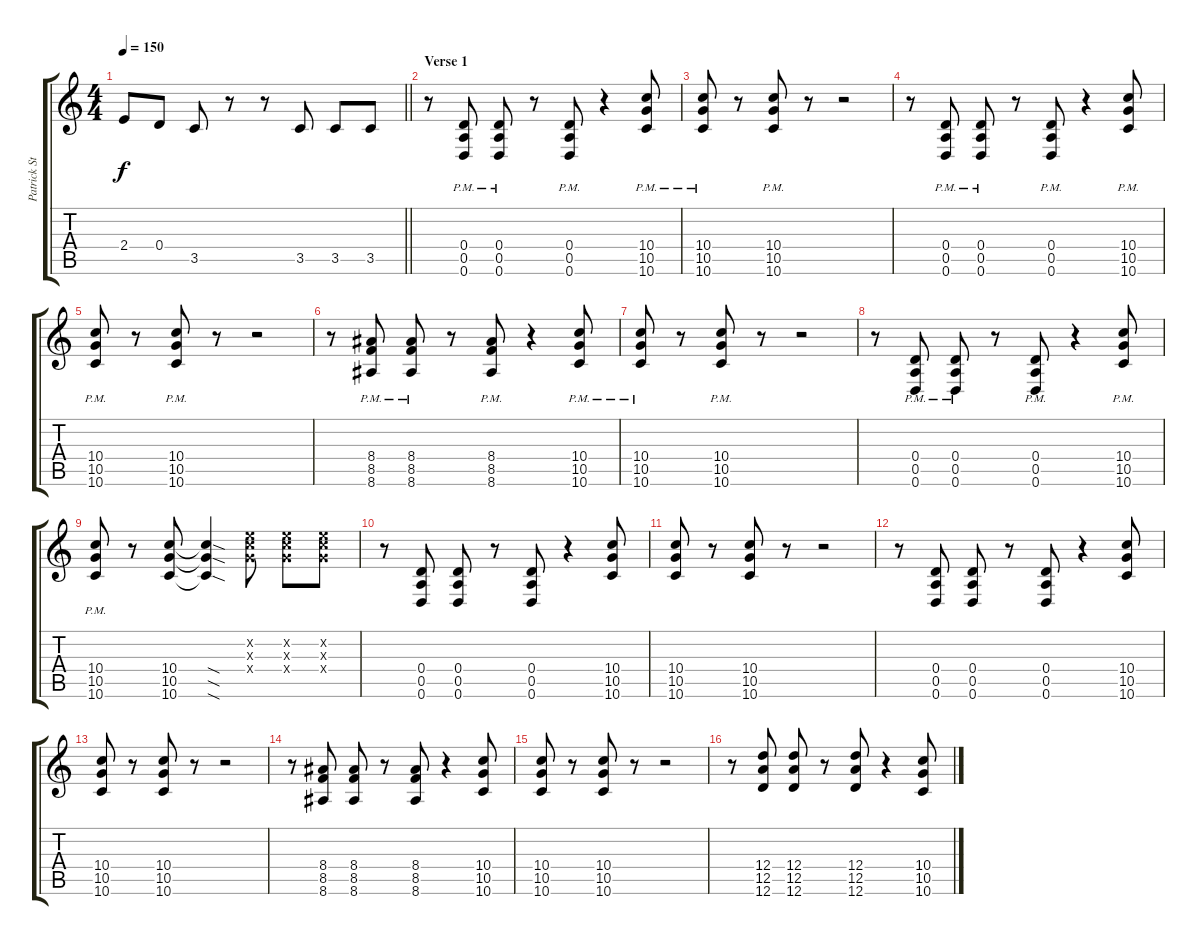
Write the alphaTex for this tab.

\track ("Patrick Stump (Rythmn Guitar)" "Patrick St") {instrument distortionguitar}
\staff {score tabs}
\tuning (E4 B3 G3 D3 A2 D2) {hide}
\ts (4 4)
\tempo 150
\clef g2
\barLineRight lightlight
\ks c
2.4{t}.8{dy f} 0.4.8 3.5.8 r.8 r.8 3.5.8 3.5.8 3.5.8 |
\section ("" "Verse 1")
r.8 (0.4{pm} 0.5{pm} 0.6{pm}).8 (0.4{pm} 0.5{pm} 0.6{pm}).8 r.8 (0.4{pm} 0.5{pm} 0.6{pm}).8 r.4 (10.4{pm} 10.5{pm} 10.6{pm}).8 |
(10.4{pm} 10.5{pm} 10.6{pm}).8 r.8 (10.4{pm} 10.5{pm} 10.6{pm}).8 r.8 r.2 |
r.8 (0.4{pm} 0.5{pm} 0.6{pm}).8 (0.4{pm} 0.5{pm} 0.6{pm}).8 r.8 (0.4{pm} 0.5{pm} 0.6{pm}).8 r.4 (10.4{pm} 10.5{pm} 10.6{pm}).8 |
(10.4{pm} 10.5{pm} 10.6{pm}).8 r.8 (10.4{pm} 10.5{pm} 10.6{pm}).8 r.8 r.2 |
r.8 (8.4{pm} 8.5{pm} 8.6{pm}).8 (8.4{pm} 8.5{pm} 8.6{pm}).8 r.8 (8.4{pm} 8.5{pm} 8.6{pm}).8 r.4 (10.4{pm} 10.5{pm} 10.6{pm}).8 |
(10.4{pm} 10.5{pm} 10.6{pm}).8 r.8 (10.4{pm} 10.5{pm} 10.6{pm}).8 r.8 r.2 |
r.8 (0.4{pm} 0.5{pm} 0.6{pm}).8 (0.4{pm} 0.5{pm} 0.6{pm}).8 r.8 (0.4{pm} 0.5{pm} 0.6{pm}).8 r.4 (10.4{pm} 10.5{pm} 10.6{pm}).8 |
(10.4{pm} 10.5{pm} 10.6{pm}).8 r.8 (10.4 10.5 10.6).8 (10.4{sod t} 10.5{sod t} 10.6{sod t}).4 (5.2{x} 5.3{x} 5.4{x}).8 (5.2{x} 5.3{x} 5.4{x}).8 (5.2{x} 5.3{x} 5.4{x}).8 |
r.8 (0.4 0.5 0.6).8 (0.4 0.5 0.6).8 r.8 (0.4 0.5 0.6).8 r.4 (10.4 10.5 10.6).8 |
(10.4 10.5 10.6).8 r.8 (10.4 10.5 10.6).8 r.8 r.2 |
r.8 (0.4 0.5 0.6).8 (0.4 0.5 0.6).8 r.8 (0.4 0.5 0.6).8 r.4 (10.4 10.5 10.6).8 |
(10.4 10.5 10.6).8 r.8 (10.4 10.5 10.6).8 r.8 r.2 |
r.8 (8.4 8.5 8.6).8 (8.4 8.5 8.6).8 r.8 (8.4 8.5 8.6).8 r.4 (10.4 10.5 10.6).8 |
(10.4 10.5 10.6).8 r.8 (10.4 10.5 10.6).8 r.8 r.2 |
r.8 (12.4 12.5 12.6).8 (12.4 12.5 12.6).8 r.8 (12.4 12.5 12.6).8 r.4 (10.4 10.5 10.6).8
